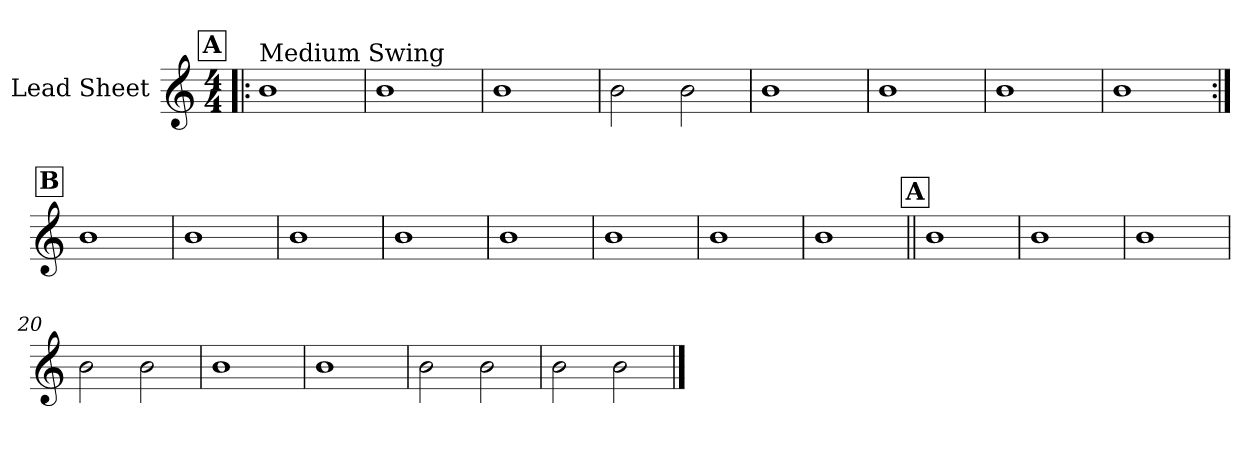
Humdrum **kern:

**kern
*part1
*staff1
*I"Lead Sheet
*clefG2
*k[]
*M4/4
!!LO:REH:place=s1:a:fs=14:t=A
=1!|:
!LO:TX:a:t=Medium Swing
1b
=2
1b
=3
1b
=4
2b\
2b\
!!LO:LB:g=z
=5
1b
=6
1b
=7
1b
=8
1b
!!LO:LB:g=z
!!LO:REH:place=s1:a:fs=14:t=B
=9:|!
1b
=10
1b
=11
1b
=12
1b
!!LO:LB:g=z
=13
1b
=14
1b
=15
1b
=16
1b
!!LO:LB:g=z
!!LO:REH:place=s1:a:fs=14:t=A
=17||
1b
=18
1b
=19
1b
=20
2b\
2b\
!!LO:LB:g=z
=21
1b
=22
1b
=23
2b\
2b\
=24
2b\
2b\
==
*-
